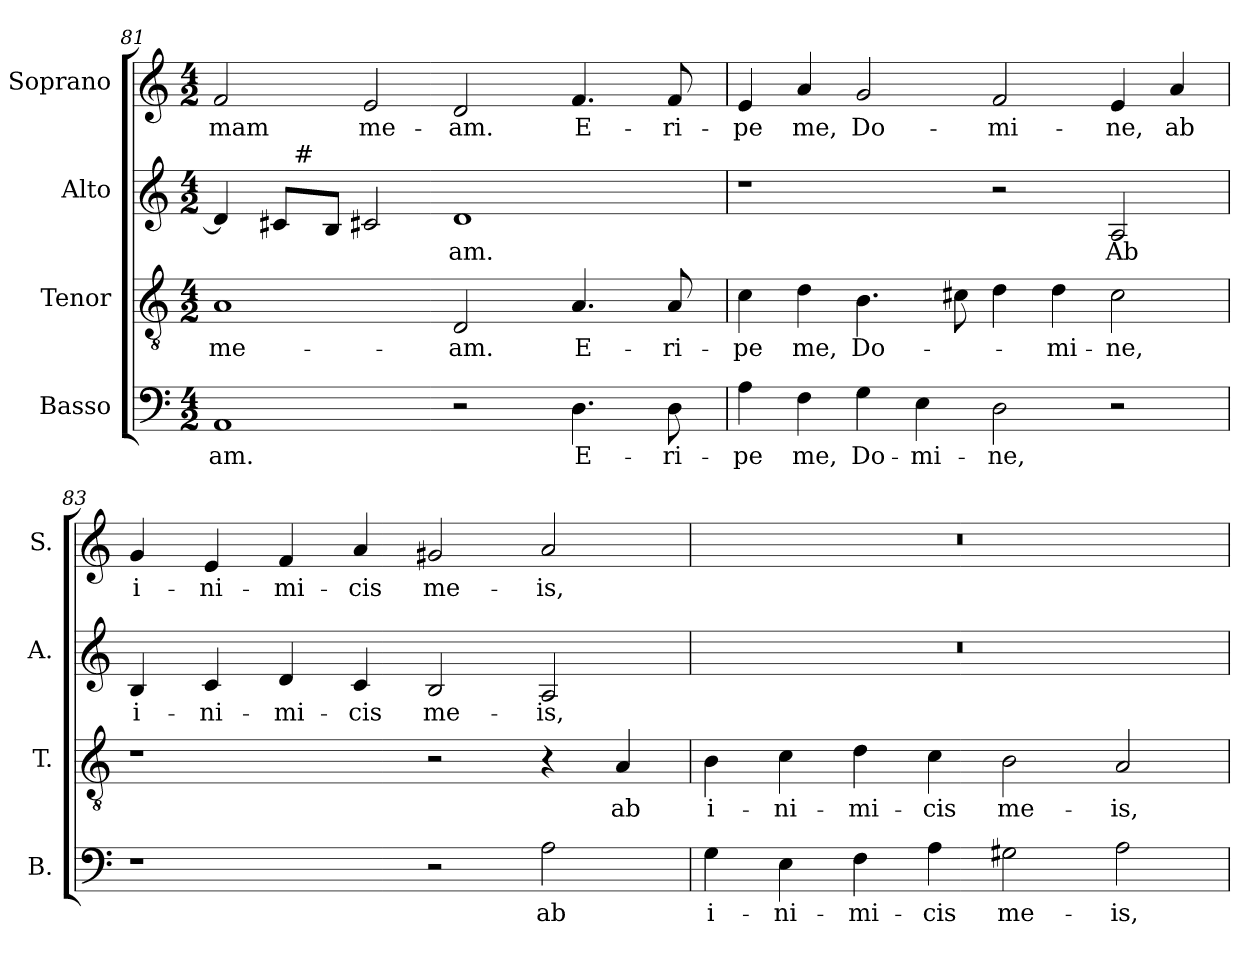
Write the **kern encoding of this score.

**kern	**text	**kern	**text	**kern	**text	**kern	**text
*part4	*part4	*part3	*part3	*part2	*part2	*part1	*part1
*staff4	*staff4	*staff3	*staff3	*staff2	*staff2	*staff1	*staff1
*I"Basso	*	*I"Tenor	*	*I"Alto	*	*I"Soprano	*
*I'B.	*	*I'T.	*	*I'A.	*	*I'S.	*
*clefF4	*	*clefGv2	*	*clefG2	*	*clefG2	*
*	*	*ITrd7c12	*	*	*	*	*
*k[]	*	*k[]	*	*k[]	*	*k[]	*
*C:	*	*C:	*	*C:	*	*C:	*
*M4/2	*	*M4/2	*	*M4/2	*	*M4/2	*
=81	=81	=81	=81	=81	=81	=81	=81
!	!LO:LY:b:color=#000000	!	!	!	!	!	!
!	!	!	!LO:LY:b:color=#000000	!	!	!	!
!	!	!	!	!	!	!	!LO:LY:b:color=#000000
*	*	*	*	*^	*	*	*
1AAi	-am.	1AAi	me-	4di/]	4ryy	.	2fi/	-mam
.	.	.	.	8c#i/L	32ryy	.	.	.
.	.	.	.	.	256ryy	.	.	.
!	!	!	!	!	!LO:TX:a:t=#	!	!	!
.	.	.	.	.	1ryy	.	.	.
.	.	.	.	8Bi/J	.	.	.	.
!	!	!	!	!	!	!	!	!LO:LY:b:color=#000000
.	.	.	.	2c#Xi/	.	.	2ei/	me-
!	!	!	!LO:LY:b:color=#000000	!	!	!	!	!
!	!	!	!	!	!	!LO:LY:b:color=#000000	!	!
!	!	!	!	!	!	!	!	!LO:LY:b:color=#000000
2r	.	2DDi/	-am.	1di	.	-am.	2di/	-am.
.	.	.	.	.	2ryy	.	.	.
!	!LO:LY:b:color=#000000	!	!	!	!	!	!	!
!	!	!	!LO:LY:b:color=#000000	!	!	!	!	!
!	!	!	!	!	!	!	!	!LO:LY:b:color=#000000
4.Di\	E-	4.AAi/	E-	.	.	.	4.fi/	E-
.	.	.	.	.	8ryy	.	.	.
!	!LO:LY:b:color=#000000	!	!	!	!	!	!	!
!	!	!	!LO:LY:b:color=#000000	!	!	!	!	!
!	!	!	!	!	!	!	!	!LO:LY:b:color=#000000
8Di\	-ri-	8AAi/	-ri-	.	.	.	8fi/	-ri-
.	.	.	.	.	16ryy	.	.	.
.	.	.	.	.	64..ryy	.	.	.
*	*	*	*	*v	*v	*	*	*
=82	=82	=82	=82	=82	=82	=82	=82
*	*	*	*	*^	*	*	*
!	!LO:LY:b:color=#000000	!	!	!	!	!	!	!
*	*	*	*	*v	*v	*	*	*
*	*	*	*	*^	*	*	*
!	!	!	!LO:LY:b:color=#000000	!	!	!	!	!
*	*	*	*	*v	*v	*	*	*
*	*	*	*	*^	*	*	*
!	!	!	!	!	!	!	!	!LO:LY:b:color=#000000
*	*	*	*	*v	*v	*	*	*
4Ai\	-pe	4Ci\	-pe	1r	.	4ei/	-pe
!	!LO:LY:b:color=#000000	!	!	!	!	!	!
!	!	!	!LO:LY:b:color=#000000	!	!	!	!
!	!	!	!	!	!	!	!LO:LY:b:color=#000000
4Fi\	me,	4Di\	me,	.	.	4ai/	me,
!	!LO:LY:b:color=#000000	!	!	!	!	!	!
!	!	!	!LO:LY:b:color=#000000	!	!	!	!
!	!	!	!	!	!	!	!LO:LY:b:color=#000000
4Gi\	Do-	4.BBi\	Do-	.	.	2gi/	Do-
!	!LO:LY:b:color=#000000	!	!	!	!	!	!
4Ei\	-mi-	.	.	.	.	.	.
.	.	8C#Xi\	.	.	.	.	.
!	!LO:LY:b:color=#000000	!	!	!	!	!	!
!	!	!	!	!	!	!	!LO:LY:b:color=#000000
2Di\	-ne,	4Di\	.	2r	.	2fi/	-mi-
!	!	!	!LO:LY:b:color=#000000	!	!	!	!
.	.	4Di\	-mi-	.	.	.	.
!	!	!	!LO:LY:b:color=#000000	!	!	!	!
!	!	!	!	!	!LO:LY:b:color=#000000	!	!
!	!	!	!	!	!	!	!LO:LY:b:color=#000000
2r	.	2C#i\	-ne,	2Ai/	Ab	4ei/	-ne,
!	!	!	!	!	!	!	!LO:LY:b:color=#000000
.	.	.	.	.	.	4ai/	ab
=83	=83	=83	=83	=83	=83	=83	=83
!	!	!	!	!	!LO:LY:b:color=#000000	!	!
!	!	!	!	!	!	!	!LO:LY:b:color=#000000
1r	.	1r	.	4Bi/	i-	4gi/	i-
!	!	!	!	!	!LO:LY:b:color=#000000	!	!
!	!	!	!	!	!	!	!LO:LY:b:color=#000000
.	.	.	.	4ci/	-ni-	4ei/	-ni-
!	!	!	!	!	!LO:LY:b:color=#000000	!	!
!	!	!	!	!	!	!	!LO:LY:b:color=#000000
.	.	.	.	4di/	-mi-	4fi/	-mi-
!	!	!	!	!	!LO:LY:b:color=#000000	!	!
!	!	!	!	!	!	!	!LO:LY:b:color=#000000
.	.	.	.	4ci/	-cis	4ai/	-cis
!	!	!	!	!	!LO:LY:b:color=#000000	!	!
!	!	!	!	!	!	!	!LO:LY:b:color=#000000
2r	.	2r	.	2Bi/	me-	2g#Xi/	me-
!	!LO:LY:b:color=#000000	!	!	!	!	!	!
!	!	!	!	!	!LO:LY:b:color=#000000	!	!
!	!	!	!	!	!	!	!LO:LY:b:color=#000000
2Ai\	ab	4r	.	2Ai/	-is,	2ai/	-is,
!	!	!	!LO:LY:b:color=#000000	!	!	!	!
.	.	4AAi/	ab	.	.	.	.
!!LO:LB:g=z
=84	=84	=84	=84	=84	=84	=84	=84
!	!LO:LY:b:color=#000000	!	!	!	!	!	!
!	!	!	!LO:LY:b:color=#000000	!LO:N:vis=1	!	!LO:N:vis=1	!
4Gi\	i-	4BBi\	i-	0r	.	0r	.
!	!LO:LY:b:color=#000000	!	!	!	!	!	!
!	!	!	!LO:LY:b:color=#000000	!	!	!	!
4Ei\	-ni-	4Ci\	-ni-	.	.	.	.
!	!LO:LY:b:color=#000000	!	!	!	!	!	!
!	!	!	!LO:LY:b:color=#000000	!	!	!	!
4Fi\	-mi-	4Di\	-mi-	.	.	.	.
!	!LO:LY:b:color=#000000	!	!	!	!	!	!
!	!	!	!LO:LY:b:color=#000000	!	!	!	!
4Ai\	-cis	4Ci\	-cis	.	.	.	.
!	!LO:LY:b:color=#000000	!	!	!	!	!	!
!	!	!	!LO:LY:b:color=#000000	!	!	!	!
2G#Xi\	me-	2BBi\	me-	.	.	.	.
!	!LO:LY:b:color=#000000	!	!	!	!	!	!
!	!	!	!LO:LY:b:color=#000000	!	!	!	!
2Ai\	-is,	2AAi/	-is,	.	.	.	.
=	=	=	=	=	=	=	=
*-	*-	*-	*-	*-	*-	*-	*-
